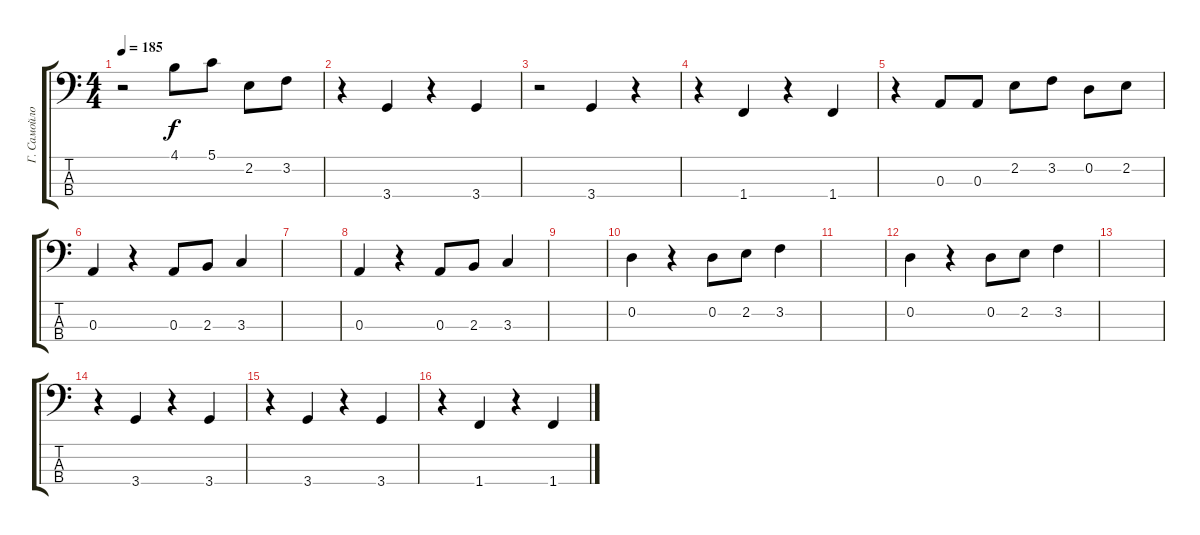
\track ("Г. Самойлов" "Г. Самойло") {instrument electricbassfinger}
\staff {score tabs}
\tuning (G2 D2 A1 E1) {hide}
\ts (4 4)
\tempo 185
\clef f4
\ks c
r.2{dy f} 4.1.8 5.1.8 2.2.8 3.2.8 |
r.4 3.4.4 r.4 3.4.4 |
r.2 3.4.4 r.4 |
r.4 1.4.4 r.4 1.4.4 |
r.4 0.3.8 0.3.8 2.2.8 3.2.8 0.2.8 2.2.8 |
0.3.4 r.4 0.3.8 2.3.8 3.3.4 |
|
0.3.4 r.4 0.3.8 2.3.8 3.3.4 |
|
0.2.4 r.4 0.2.8 2.2.8 3.2.4 |
|
0.2.4 r.4 0.2.8 2.2.8 3.2.4 |
|
r.4 3.4.4 r.4 3.4.4 |
r.4 3.4.4 r.4 3.4.4 |
r.4 1.4.4 r.4 1.4.4
